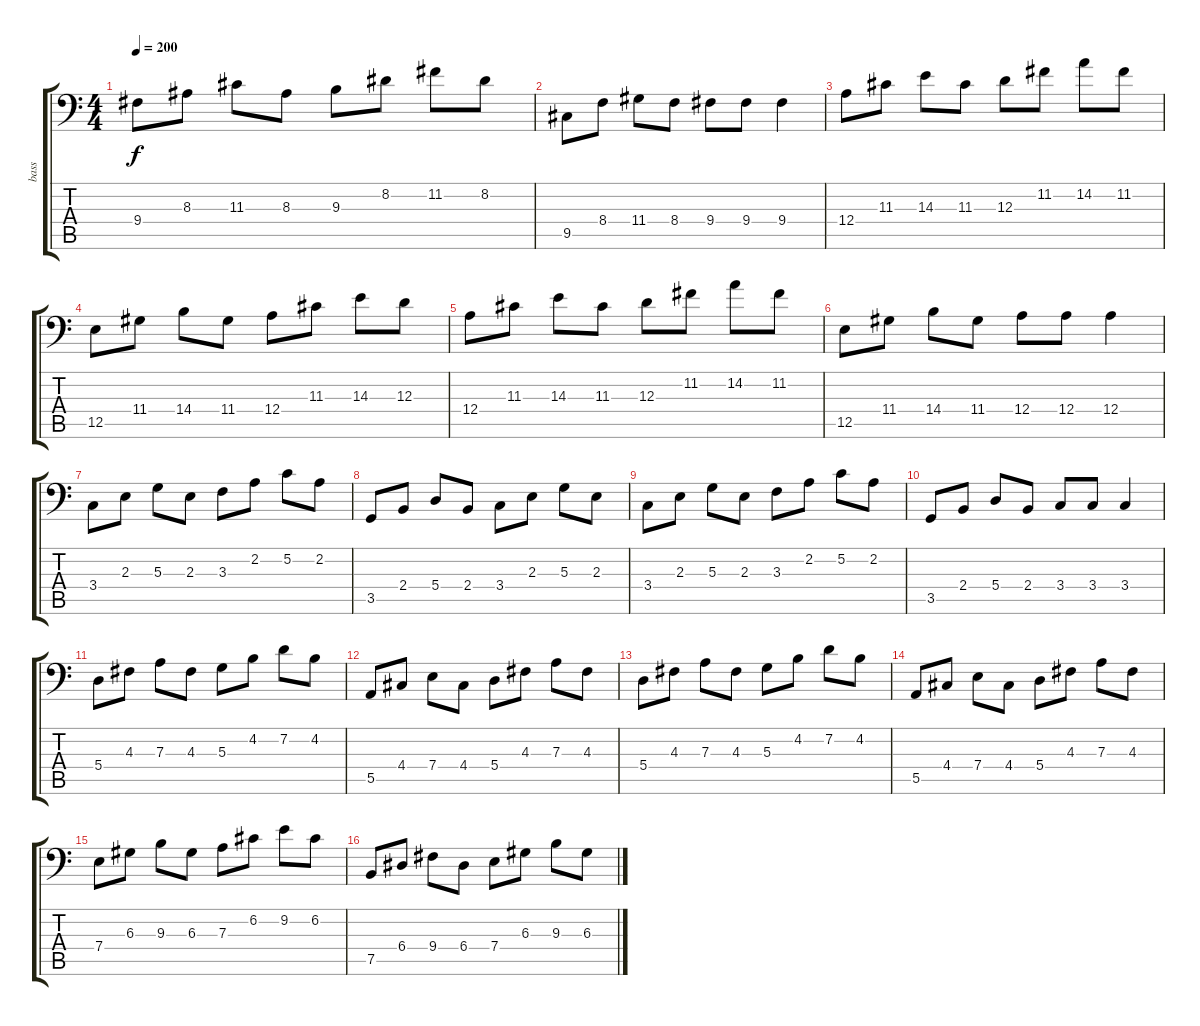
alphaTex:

\track ("bass" "bass") {instrument electricbasspick}
\staff {score tabs}
\tuning (C3 G2 D2 A1 E1 B0) {hide}
\ts (4 4)
\tempo 200
\clef f4
\ks c
9.4.8{dy f} 8.3.8 11.3.8 8.3.8 9.3.8 8.2.8 11.2.8 8.2.8 |
9.5.8 8.4.8 11.4.8 8.4.8 9.4.8 9.4.8 9.4.4 |
12.4.8 11.3.8 14.3.8 11.3.8 12.3.8 11.2.8 14.2.8 11.2.8 |
12.5.8 11.4.8 14.4.8 11.4.8 12.4.8 11.3.8 14.3.8 12.3.8 |
12.4.8 11.3.8 14.3.8 11.3.8 12.3.8 11.2.8 14.2.8 11.2.8 |
12.5.8 11.4.8 14.4.8 11.4.8 12.4.8 12.4.8 12.4.4 |
3.4.8 2.3.8 5.3.8 2.3.8 3.3.8 2.2.8 5.2.8 2.2.8 |
3.5.8 2.4.8 5.4.8 2.4.8 3.4.8 2.3.8 5.3.8 2.3.8 |
3.4.8 2.3.8 5.3.8 2.3.8 3.3.8 2.2.8 5.2.8 2.2.8 |
3.5.8 2.4.8 5.4.8 2.4.8 3.4.8 3.4.8 3.4.4 |
5.4.8 4.3.8 7.3.8 4.3.8 5.3.8 4.2.8 7.2.8 4.2.8 |
5.5.8 4.4.8 7.4.8 4.4.8 5.4.8 4.3.8 7.3.8 4.3.8 |
5.4.8 4.3.8 7.3.8 4.3.8 5.3.8 4.2.8 7.2.8 4.2.8 |
5.5.8 4.4.8 7.4.8 4.4.8 5.4.8 4.3.8 7.3.8 4.3.8 |
7.4.8 6.3.8 9.3.8 6.3.8 7.3.8 6.2.8 9.2.8 6.2.8 |
7.5.8 6.4.8 9.4.8 6.4.8 7.4.8 6.3.8 9.3.8 6.3.8
